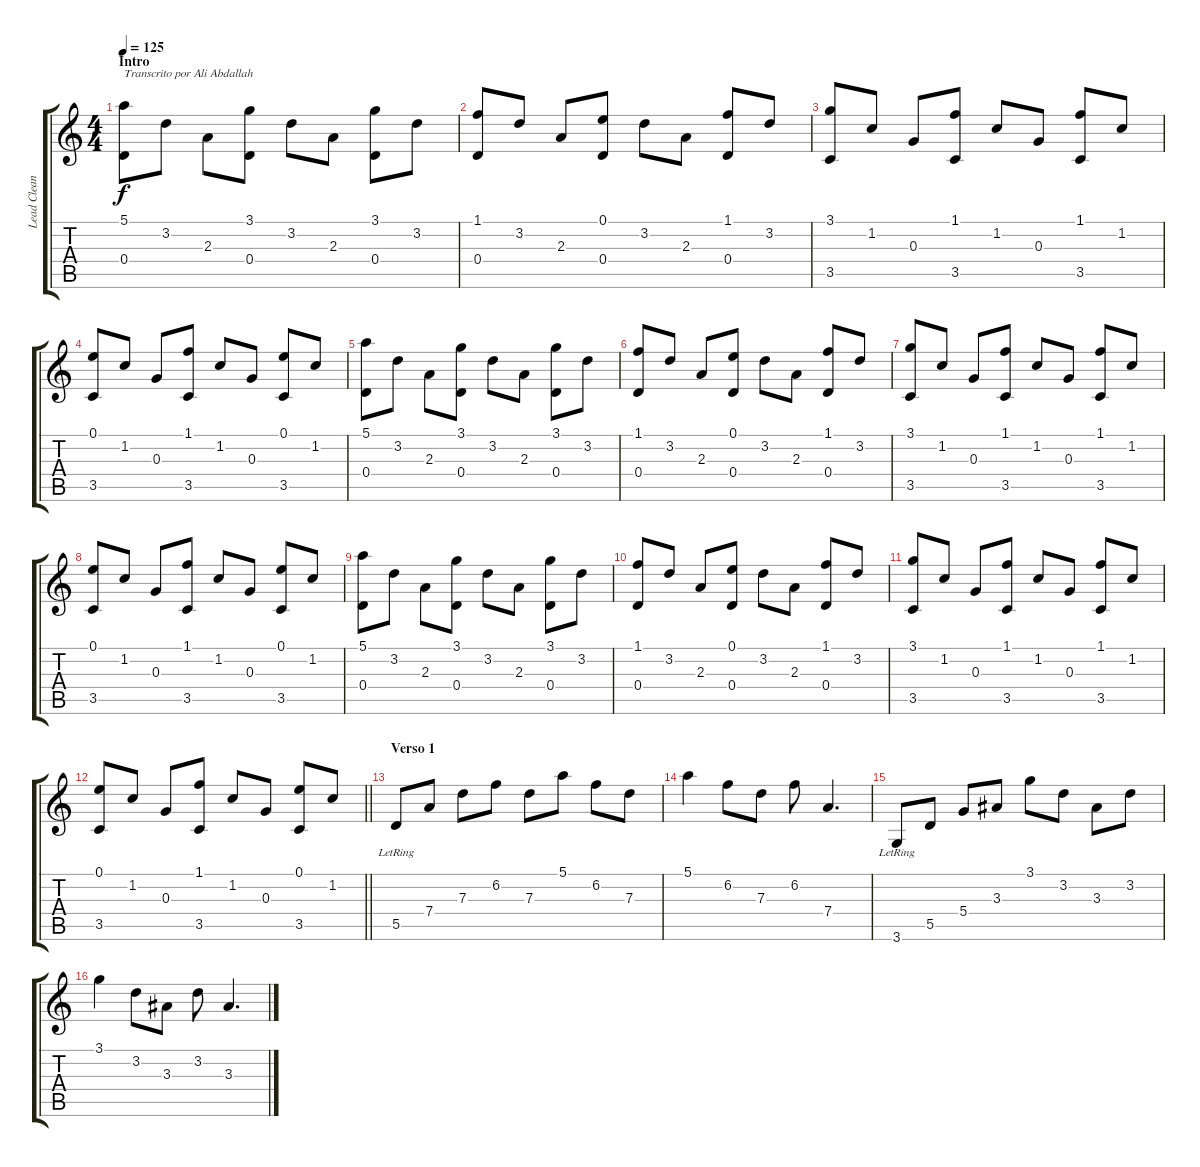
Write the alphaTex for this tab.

\track ("Lead Clean Guitar" "Lead Clean") {instrument acousticguitarnylon}
\staff {score tabs}
\tuning (E4 B3 G3 D3 A2 E2) {hide}
\ts (4 4)
\section ("" "Intro")
\tempo 125
\clef g2
\ks c
(5.1 0.4).8{txt "Transcrito por Ali Abdallah" dy f instrument acousticguitarnylon} 3.2.8 2.3.8 (3.1 0.4).8 3.2.8 2.3.8 (3.1 0.4).8 3.2.8 |
(1.1 0.4).8 3.2.8 2.3.8 (0.1 0.4).8 3.2.8 2.3.8 (1.1 0.4).8 3.2.8 |
(3.1 3.5).8 1.2.8 0.3.8 (1.1 3.5).8 1.2.8 0.3.8 (1.1 3.5).8 1.2.8 |
(0.1 3.5).8 1.2.8 0.3.8 (1.1 3.5).8 1.2.8 0.3.8 (0.1 3.5).8 1.2.8 |
(5.1 0.4).8 3.2.8 2.3.8 (3.1 0.4).8 3.2.8 2.3.8 (3.1 0.4).8 3.2.8 |
(1.1 0.4).8 3.2.8 2.3.8 (0.1 0.4).8 3.2.8 2.3.8 (1.1 0.4).8 3.2.8 |
(3.1 3.5).8 1.2.8 0.3.8 (1.1 3.5).8 1.2.8 0.3.8 (1.1 3.5).8 1.2.8 |
(0.1 3.5).8 1.2.8 0.3.8 (1.1 3.5).8 1.2.8 0.3.8 (0.1 3.5).8 1.2.8 |
(5.1 0.4).8 3.2.8 2.3.8 (3.1 0.4).8 3.2.8 2.3.8 (3.1 0.4).8 3.2.8 |
(1.1 0.4).8 3.2.8 2.3.8 (0.1 0.4).8 3.2.8 2.3.8 (1.1 0.4).8 3.2.8 |
(3.1 3.5).8 1.2.8 0.3.8 (1.1 3.5).8 1.2.8 0.3.8 (1.1 3.5).8 1.2.8 |
\barLineRight lightlight
(0.1 3.5).8 1.2.8 0.3.8 (1.1 3.5).8 1.2.8 0.3.8 (0.1 3.5).8 1.2.8 |
\section ("" "Verso 1")
5.5{lr}.8 7.4.8 7.3.8 6.2.8 7.3.8 5.1.8 6.2.8 7.3.8 |
5.1.4 6.2.8 7.3.8 6.2.8 7.4.4{d} |
3.6{lr}.8 5.5.8 5.4.8 3.3.8 3.1.8 3.2.8 3.3.8 3.2.8 |
3.1.4 3.2.8 3.3.8 3.2.8 3.3.4{d}
